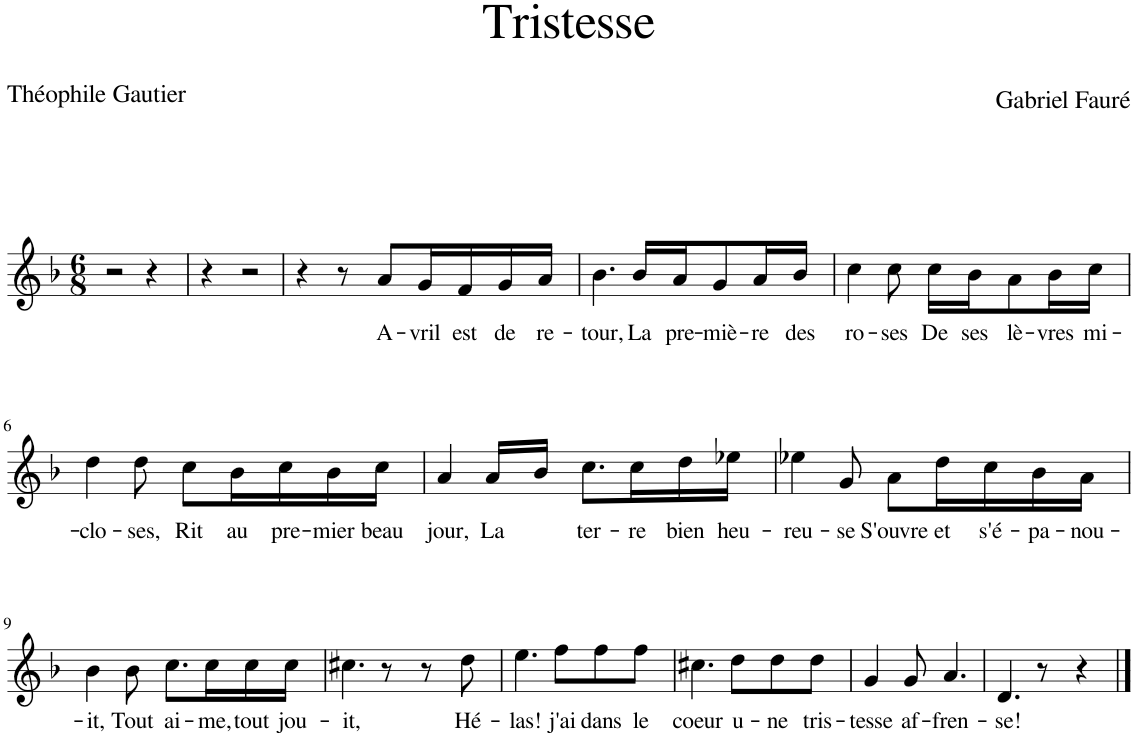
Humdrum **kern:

**kern	**text
*part1	*part1
*staff1	*staff1
*I"Piano	*
*I'Pno	*
*clefG2	*
*k[b-]	*
*M6/8	*
=1	=1
2r	.
4r	.
=2	=2
4r	.
2r	.
=3	=3
4r	.
8r	.
!	!LO:LY:b
8a/L	A-
!	!LO:LY:b
16g/L	-vril
!	!LO:LY:b
16f/	est
!	!LO:LY:b
16g/	de
!	!LO:LY:b
16a/JJ	re-
=4	=4
!	!LO:LY:b
4.b-\	-tour,
!	!LO:LY:b
16b-/LL	La
!	!LO:LY:b
16a/J	pre-
!	!LO:LY:b
8g/	-miè-
!	!LO:LY:b
16a/L	-re
!	!LO:LY:b
16b-/JJ	des
=5	=5
!	!LO:LY:b
4cc\	ro-
!	!LO:LY:b
8cc\	-ses
!	!LO:LY:b
16cc\LL	De
!	!LO:LY:b
16b-\J	ses
!	!LO:LY:b
8a\	lè-
!	!LO:LY:b
16b-\L	-vres
!	!LO:LY:b
16cc\JJ	mi-
!!LO:LB:g=z
=6	=6
!	!LO:LY:b
4dd\	-clo-
!	!LO:LY:b
8dd\	-ses,
!	!LO:LY:b
8cc\L	Rit
!	!LO:LY:b
16b-\L	au
!	!LO:LY:b
16cc\	pre-
!	!LO:LY:b
16b-\	-mier
!	!LO:LY:b
16cc\JJ	beau
=7	=7
!	!LO:LY:b
4a/	jour,
!	!LO:LY:b
16a/LL	La
16b-/JJ	.
!	!LO:LY:b
8.cc\L	ter-
!	!LO:LY:b
16cc\L	-re
!	!LO:LY:b
16dd\	bien
!	!LO:LY:b
16ee-X\JJ	heu-
=8	=8
!	!LO:LY:b
4ee-X\	-reu-
!	!LO:LY:b
8g/	-se
!	!LO:LY:b
8a\L	S'ouvre
!	!LO:LY:b
16dd\L	et
!	!LO:LY:b
16cc\	s'é-
!	!LO:LY:b
16b-\	-pa-
!	!LO:LY:b
16a\JJ	-nou-
!!LO:LB:g=z
=9	=9
!	!LO:LY:b
4b-\	-it,
!	!LO:LY:b
8b-\	Tout
!	!LO:LY:b
8.cc\L	ai-
!	!LO:LY:b
16cc\L	-me,
!	!LO:LY:b
16cc\	tout
!	!LO:LY:b
16cc\JJ	jou-
=10	=10
!	!LO:LY:b
4.cc#X\	-it,
8r	.
8r	.
!	!LO:LY:b
8dd\	Hé-
=11	=11
!	!LO:LY:b
4.ee\	-las!
!	!LO:LY:b
8ff\L	j'ai
!	!LO:LY:b
8ff\	dans
!	!LO:LY:b
8ff\J	le
=12	=12
!	!LO:LY:b
4.cc#X\	coeur
!	!LO:LY:b
8dd\L	u-
!	!LO:LY:b
8dd\	-ne
!	!LO:LY:b
8dd\J	tris-
=13	=13
!	!LO:LY:b
4g/	-tesse
!	!LO:LY:b
8g/	af-
!	!LO:LY:b
4.a/	-fren-
=14	=14
!	!LO:LY:b
4.d/	-se!
8r	.
4r	.
==	==
*-	*-
